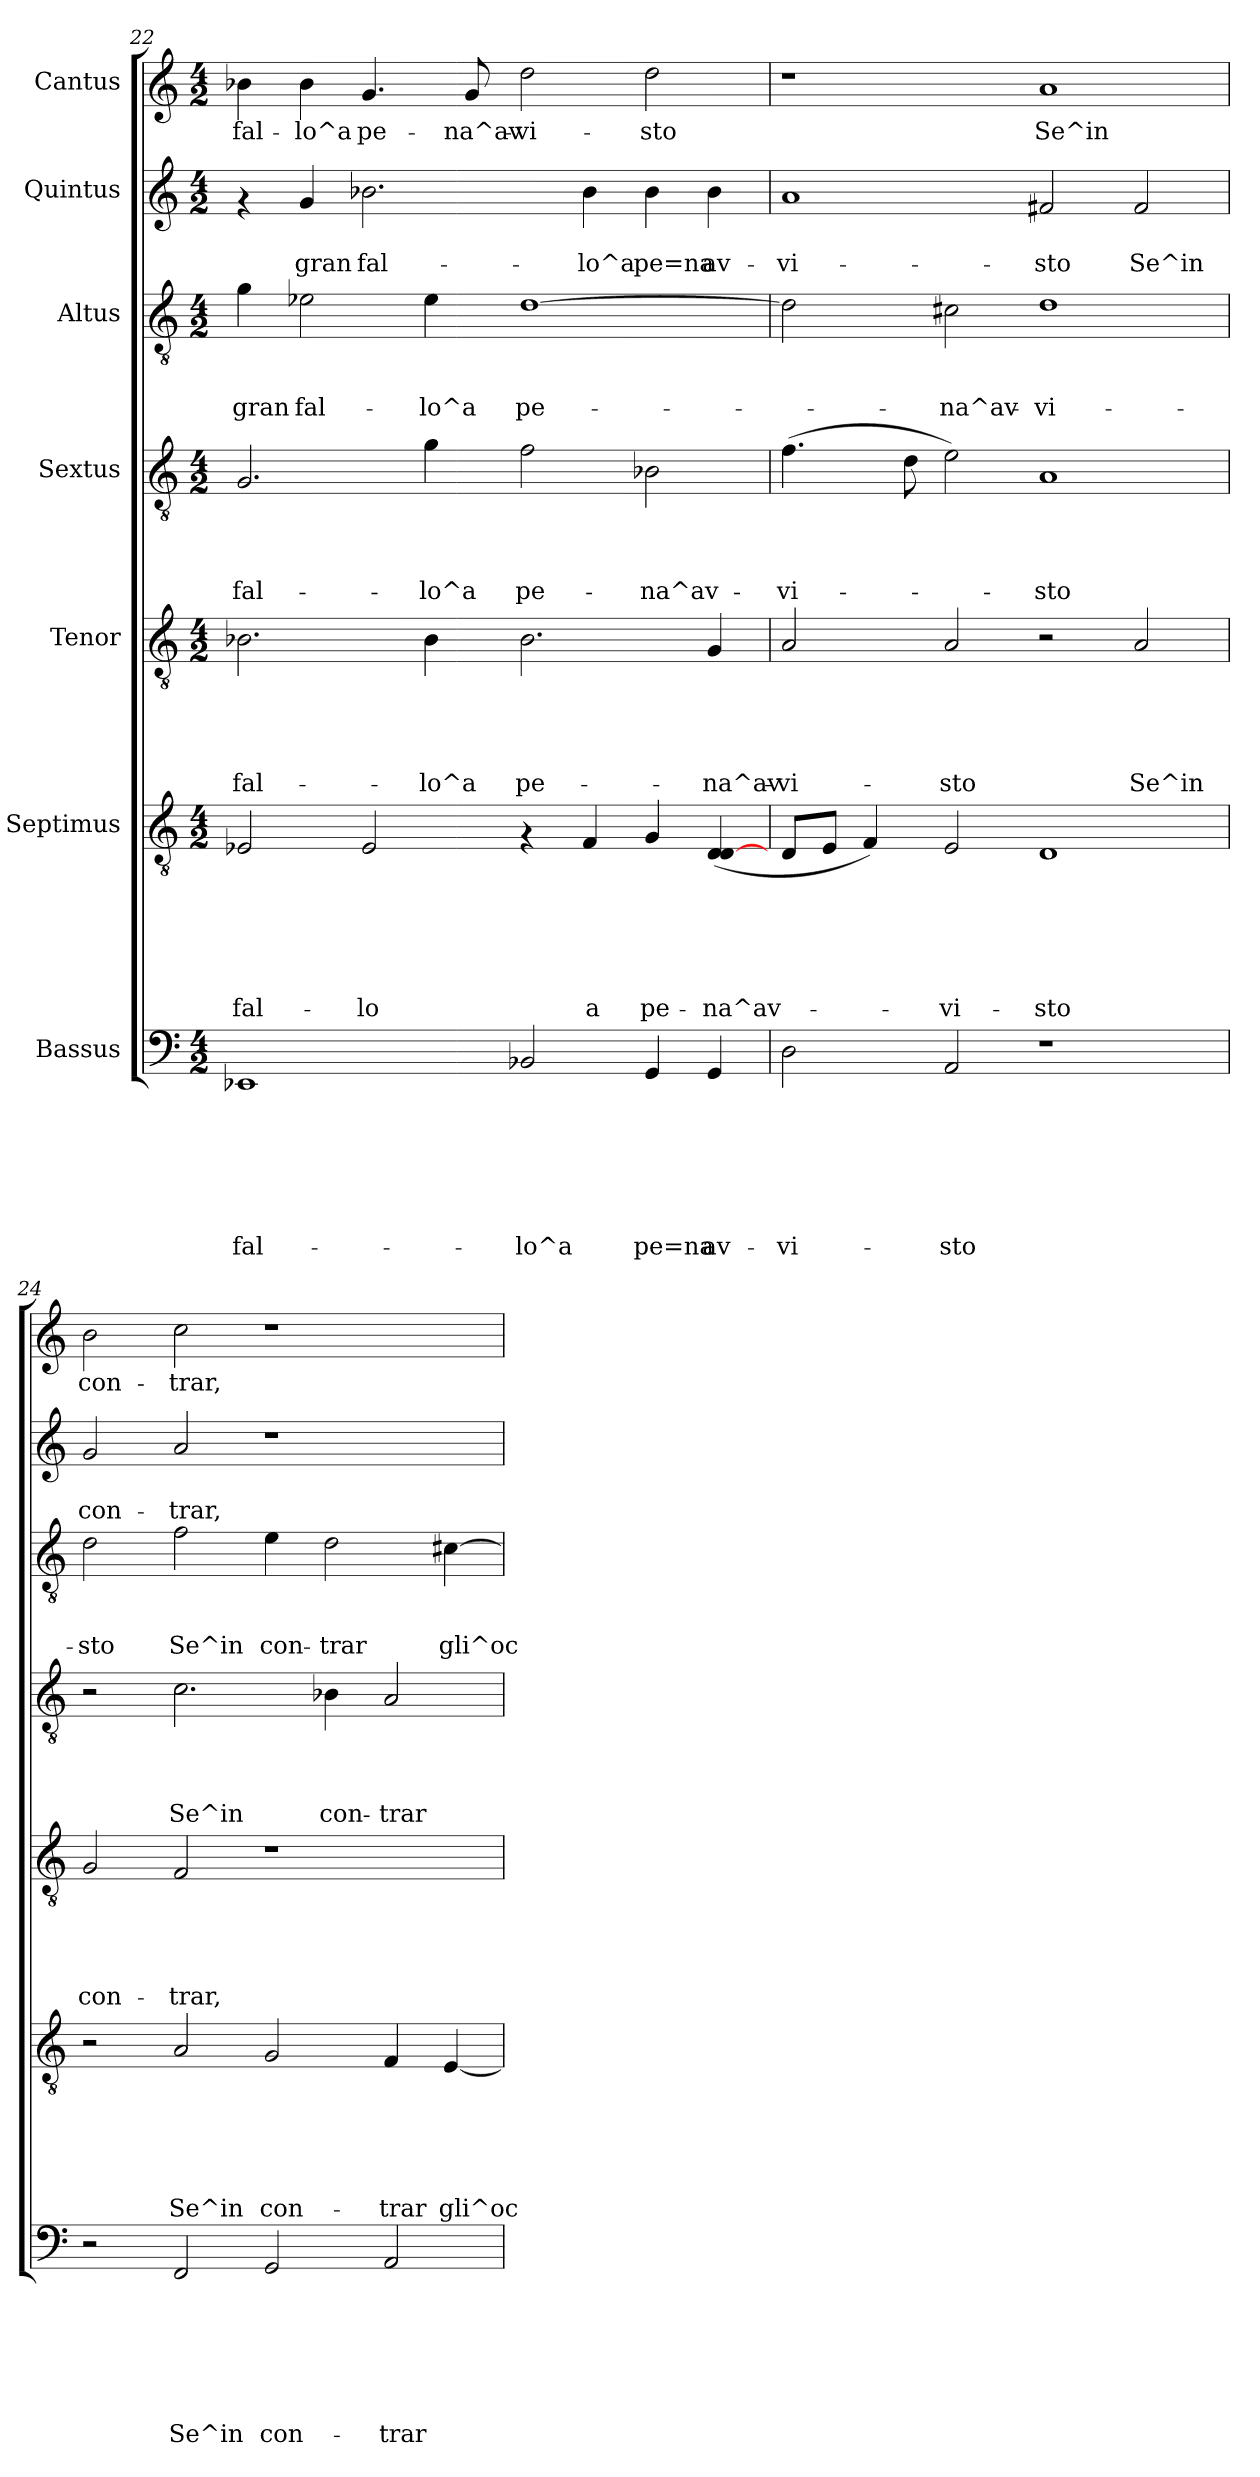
**kern	**text	**text	**text	**text	**text	**text	**text	**kern	**text	**text	**text	**text	**text	**text	**kern	**text	**text	**text	**text	**text	**kern	**text	**text	**text	**text	**kern	**text	**text	**text	**kern	**text	**text	**kern	**text
*part7	*part7	*part7	*part7	*part7	*part7	*part7	*part7	*part6	*part6	*part6	*part6	*part6	*part6	*part6	*part5	*part5	*part5	*part5	*part5	*part5	*part4	*part4	*part4	*part4	*part4	*part3	*part3	*part3	*part3	*part2	*part2	*part2	*part1	*part1
*staff7	*staff7	*staff7	*staff7	*staff7	*staff7	*staff7	*staff7	*staff6	*staff6	*staff6	*staff6	*staff6	*staff6	*staff6	*staff5	*staff5	*staff5	*staff5	*staff5	*staff5	*staff4	*staff4	*staff4	*staff4	*staff4	*staff3	*staff3	*staff3	*staff3	*staff2	*staff2	*staff2	*staff1	*staff1
*I"Bassus	*	*	*	*	*	*	*	*I"Septimus	*	*	*	*	*	*	*I"Tenor	*	*	*	*	*	*I"Sextus	*	*	*	*	*I"Altus	*	*	*	*I"Quintus	*	*	*I"Cantus	*
*clefF4	*	*	*	*	*	*	*	*clefGv2	*	*	*	*	*	*	*clefGv2	*	*	*	*	*	*clefGv2	*	*	*	*	*clefGv2	*	*	*	*clefG2	*	*	*clefG2	*
*k[]	*	*	*	*	*	*	*	*k[]	*	*	*	*	*	*	*k[]	*	*	*	*	*	*k[]	*	*	*	*	*k[]	*	*	*	*k[]	*	*	*k[]	*
*C:	*	*	*	*	*	*	*	*C:	*	*	*	*	*	*	*C:	*	*	*	*	*	*C:	*	*	*	*	*C:	*	*	*	*C:	*	*	*C:	*
*M4/2	*	*	*	*	*	*	*	*M4/2	*	*	*	*	*	*	*M4/2	*	*	*	*	*	*M4/2	*	*	*	*	*M4/2	*	*	*	*M4/2	*	*	*M4/2	*
=22	=22	=22	=22	=22	=22	=22	=22	=22	=22	=22	=22	=22	=22	=22	=22	=22	=22	=22	=22	=22	=22	=22	=22	=22	=22	=22	=22	=22	=22	=22	=22	=22	=22	=22
!	!	!	!	!	!	!	!LO:LY:b	!	!	!	!	!	!	!LO:LY:b	!	!	!	!	!	!LO:LY:b	!	!	!	!	!LO:LY:b	!	!	!	!LO:LY:b	!	!	!	!	!LO:LY:b
1EE-X	.	.	.	.	.	.	-fal-	2E-X/	.	.	.	.	.	fal-	2.B-X\	.	.	.	.	fal-	2.G/	.	.	.	fal-	4g\	.	.	gran	4rf	.	.	4b-X\	fal-
!	!	!	!	!	!	!	!	!	!	!	!	!	!	!	!	!	!	!	!	!	!	!	!	!	!	!	!	!	!LO:LY:b	!	!	!LO:LY:b	!	!LO:LY:b
.	.	.	.	.	.	.	.	.	.	.	.	.	.	.	.	.	.	.	.	.	.	.	.	.	.	2e-X\	.	.	fal-	4g/	.	gran	4b-\	-lo^a
!	!	!	!	!	!	!	!	!	!	!	!	!	!	!LO:LY:b	!	!	!	!	!	!	!	!	!	!	!	!	!	!	!	!	!	!LO:LY:b	!	!LO:LY:b
.	.	.	.	.	.	.	.	2E-/	.	.	.	.	.	-lo	.	.	.	.	.	.	.	.	.	.	.	.	.	.	.	2.b-X\	.	fal-	4.g/	pe-
!	!	!	!	!	!	!	!	!	!	!	!	!	!	!	!	!	!	!	!	!LO:LY:b	!	!	!	!	!LO:LY:b	!	!	!	!LO:LY:b	!	!	!	!	!
.	.	.	.	.	.	.	.	.	.	.	.	.	.	.	4B-\	.	.	.	.	-lo^a	4g\	.	.	.	-lo^a	4e-\	.	.	-lo^a	.	.	.	.	.
!	!	!	!	!	!	!	!	!	!	!	!	!	!	!	!	!	!	!	!	!	!	!	!	!	!	!	!	!	!	!	!	!	!	!LO:LY:b
.	.	.	.	.	.	.	.	.	.	.	.	.	.	.	.	.	.	.	.	.	.	.	.	.	.	.	.	.	.	.	.	.	8g/	-na^av-
!	!	!	!	!	!	!	!LO:LY:b	!	!	!	!	!	!	!	!	!	!	!	!	!LO:LY:b	!	!	!	!	!LO:LY:b	!	!	!	!LO:LY:b	!	!	!	!	!LO:LY:b
2BB-X/	.	.	.	.	.	.	-lo^a	4rF	.	.	.	.	.	.	2.B-\	.	.	.	.	pe-	2f\	.	.	.	pe-	[>1d	.	.	pe-	.	.	.	2dd\	-vi-
!	!	!	!	!	!	!	!	!	!	!	!	!	!	!LO:LY:b	!	!	!	!	!	!	!	!	!	!	!	!	!	!	!	!	!	!LO:LY:b	!	!
.	.	.	.	.	.	.	.	4F/	.	.	.	.	.	a	.	.	.	.	.	.	.	.	.	.	.	.	.	.	.	4b-\	.	-lo^a	.	.
!	!	!	!	!	!	!	!LO:LY:b	!	!	!	!	!	!	!LO:LY:b	!	!	!	!	!	!	!	!	!	!	!LO:LY:b	!	!	!	!	!	!	!LO:LY:b	!	!LO:LY:b
4GG/	.	.	.	.	.	.	pe=na	4G/	.	.	.	.	.	pe-	.	.	.	.	.	.	2B-X\	.	.	.	-na^av-	.	.	.	.	4b-\	.	pe=na	2dd\	-sto
!	!	!	!	!	!	!	!LO:LY:b	!	!	!	!	!	!	!LO:LY:b	!	!	!	!	!	!LO:LY:b	!	!	!	!	!	!	!	!	!	!	!	!LO:LY:b	!	!
4GG/	.	.	.	.	.	.	av-	(<4D/ [<4D/	.	.	.	.	.	-na^av-	4G/	.	.	.	.	-na^av-	.	.	.	.	.	.	.	.	.	4b-\	.	av-	.	.
=23	=23	=23	=23	=23	=23	=23	=23	=23	=23	=23	=23	=23	=23	=23	=23	=23	=23	=23	=23	=23	=23	=23	=23	=23	=23	=23	=23	=23	=23	=23	=23	=23	=23	=23
!	!	!	!	!	!	!	!LO:LY:b	!	!	!	!	!	!	!	!	!	!	!	!	!LO:LY:b	!	!	!	!	!LO:LY:b	!	!	!	!	!	!	!LO:LY:b	!	!
2D\	.	.	.	.	.	.	-vi-	8D/L	.	.	.	.	.	.	2A/	.	.	.	.	-vi-	(>4.f\	.	.	.	-vi-	2d\]	.	.	.	1a	.	-vi-	1r	.
.	.	.	.	.	.	.	.	8E/J	.	.	.	.	.	.	.	.	.	.	.	.	.	.	.	.	.	.	.	.	.	.	.	.	.	.
.	.	.	.	.	.	.	.	4F/)	.	.	.	.	.	.	.	.	.	.	.	.	.	.	.	.	.	.	.	.	.	.	.	.	.	.
.	.	.	.	.	.	.	.	.	.	.	.	.	.	.	.	.	.	.	.	.	8d\	.	.	.	.	.	.	.	.	.	.	.	.	.
!	!	!	!	!	!	!	!LO:LY:b	!	!	!	!	!	!	!LO:LY:b	!	!	!	!	!	!LO:LY:b	!	!	!	!	!	!	!	!	!LO:LY:b	!	!	!	!	!
2AA/	.	.	.	.	.	.	-sto	2E/	.	.	.	.	.	-vi-	2A/	.	.	.	.	-sto	2e\)	.	.	.	.	2c#X\	.	.	-na^av-	.	.	.	.	.
!	!	!	!	!	!	!	!	!	!	!	!	!	!	!LO:LY:b	!	!	!	!	!	!	!	!	!	!	!LO:LY:b	!	!	!	!LO:LY:b	!	!	!LO:LY:b	!	!LO:LY:b
1r	.	.	.	.	.	.	.	1D	.	.	.	.	.	-sto	2r	.	.	.	.	.	1A	.	.	.	-sto	1d	.	.	-vi-	2f#X/	.	-sto	1a	Se^in
!	!	!	!	!	!	!	!	!	!	!	!	!	!	!	!	!	!	!	!	!LO:LY:b	!	!	!	!	!	!	!	!	!	!	!	!LO:LY:b	!	!
.	.	.	.	.	.	.	.	.	.	.	.	.	.	.	2A/	.	.	.	.	Se^in	.	.	.	.	.	.	.	.	.	2f#/	.	Se^in	.	.
!!LO:PB:g=z
=24	=24	=24	=24	=24	=24	=24	=24	=24	=24	=24	=24	=24	=24	=24	=24	=24	=24	=24	=24	=24	=24	=24	=24	=24	=24	=24	=24	=24	=24	=24	=24	=24	=24	=24
!	!	!	!	!	!	!	!	!	!	!	!	!	!	!	!	!	!	!	!	!LO:LY:b	!	!	!	!	!	!	!	!	!LO:LY:b	!	!	!LO:LY:b	!	!LO:LY:b
2r	.	.	.	.	.	.	.	2r	.	.	.	.	.	.	2G/	.	.	.	.	con-	2r	.	.	.	.	2d\	.	.	-sto	2g/	.	con-	2b\	con-
!	!	!	!	!	!	!	!LO:LY:b	!	!	!	!	!	!	!LO:LY:b	!	!	!	!	!	!LO:LY:b	!	!	!	!	!LO:LY:b	!	!	!	!LO:LY:b	!	!	!LO:LY:b	!	!LO:LY:b
2FF/	.	.	.	.	.	.	Se^in	2A/	.	.	.	.	.	Se^in	2F/	.	.	.	.	-trar,-	2.c\	.	.	.	Se^in	2f\	.	.	Se^in	2a/	.	-trar,	2cc\	-trar,
!	!	!	!	!	!	!	!LO:LY:b	!	!	!	!	!	!	!LO:LY:b	!	!	!	!	!	!	!	!	!	!	!	!	!	!	!LO:LY:b	!	!	!	!	!
2GG/	.	.	.	.	.	.	con-	2G/	.	.	.	.	.	con-	1r	.	.	.	.	.	.	.	.	.	.	4e\	.	.	con-	1r	.	.	1r	.
!	!	!	!	!	!	!	!	!	!	!	!	!	!	!	!	!	!	!	!	!	!	!	!	!	!LO:LY:b	!	!	!	!LO:LY:b	!	!	!	!	!
.	.	.	.	.	.	.	.	.	.	.	.	.	.	.	.	.	.	.	.	.	4B-X\	.	.	.	con-	2d\	.	.	-trar	.	.	.	.	.
!	!	!	!	!	!	!	!LO:LY:b	!	!	!	!	!	!	!LO:LY:b	!	!	!	!	!	!	!	!	!	!	!LO:LY:b	!	!	!	!	!	!	!	!	!
2AA/	.	.	.	.	.	.	-trar	4F/	.	.	.	.	.	-trar	.	.	.	.	.	.	2A/	.	.	.	-trar	.	.	.	.	.	.	.	.	.
!	!	!	!	!	!	!	!	!	!	!	!	!	!	!LO:LY:b	!	!	!	!	!	!	!	!	!	!	!	!	!	!	!LO:LY:b	!	!	!	!	!
.	.	.	.	.	.	.	.	[<4E/	.	.	.	.	.	gli^oc-	.	.	.	.	.	.	.	.	.	.	.	[>4c#X\	.	.	gli^oc-	.	.	.	.	.
=	=	=	=	=	=	=	=	=	=	=	=	=	=	=	=	=	=	=	=	=	=	=	=	=	=	=	=	=	=	=	=	=	=	=
*-	*-	*-	*-	*-	*-	*-	*-	*-	*-	*-	*-	*-	*-	*-	*-	*-	*-	*-	*-	*-	*-	*-	*-	*-	*-	*-	*-	*-	*-	*-	*-	*-	*-	*-
